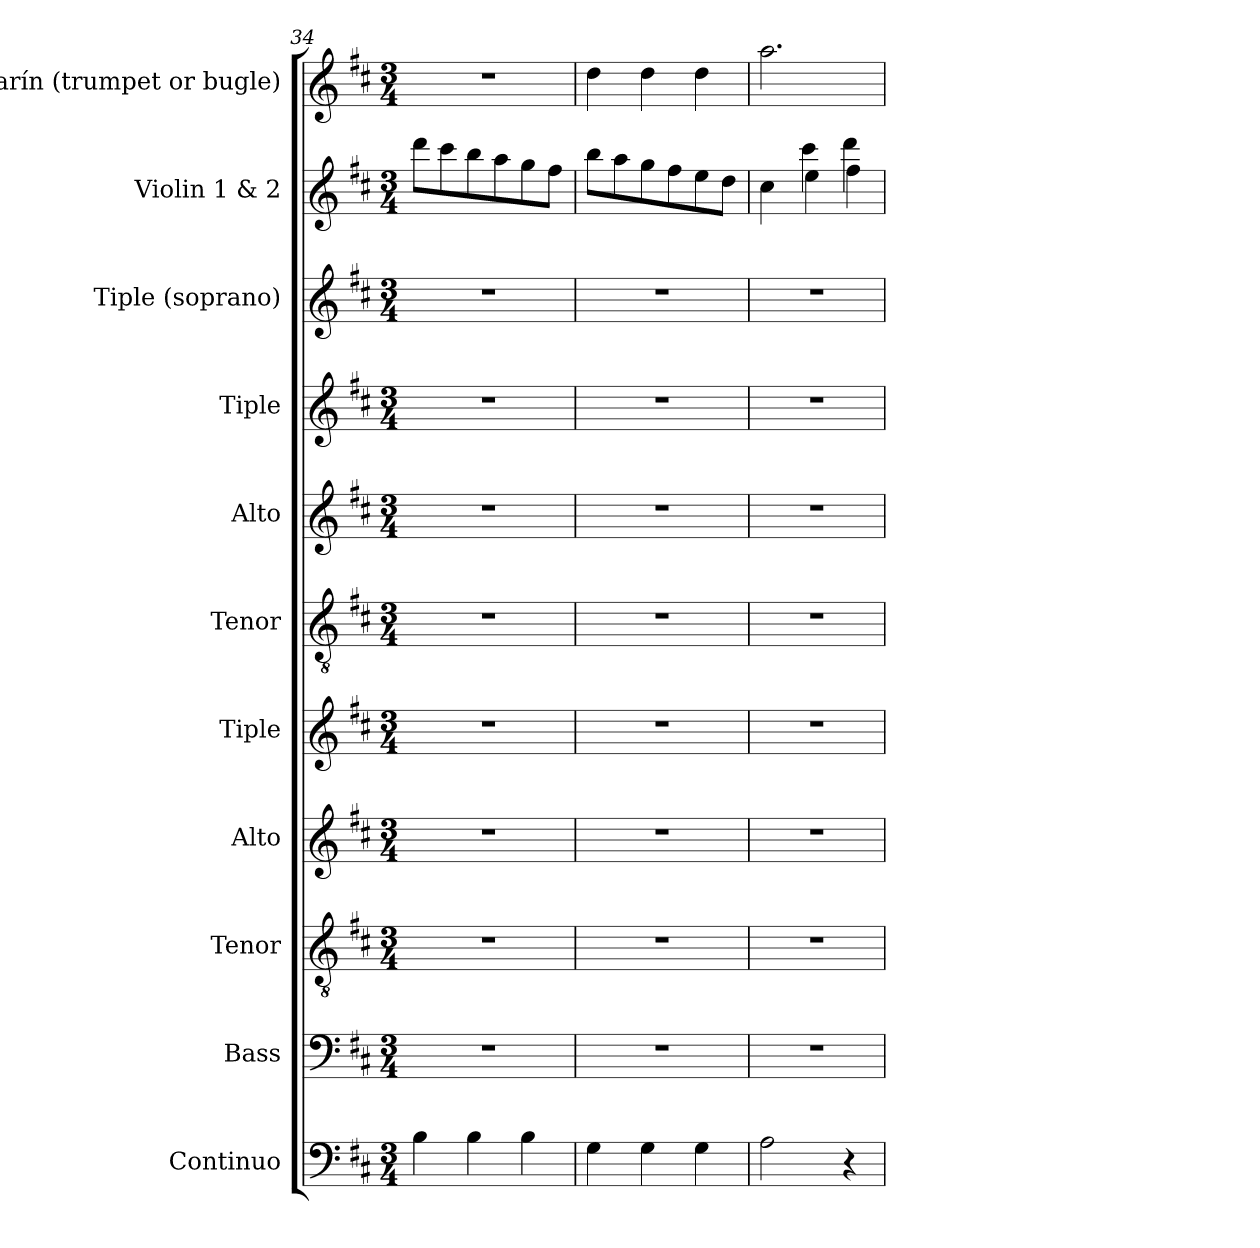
**kern	**kern	**kern	**kern	**kern	**kern	**kern	**kern	**kern	**kern	**kern
*part11	*part10	*part9	*part8	*part7	*part6	*part5	*part4	*part3	*part2	*part1
*staff11	*staff10	*staff9	*staff8	*staff7	*staff6	*staff5	*staff4	*staff3	*staff2	*staff1
*I"Continuo	*I"Bass	*I"Tenor	*I"Alto	*I"Tiple	*I"Tenor	*I"Alto	*I"Tiple	*I"Tiple (soprano)	*I"Violin 1  & 2	*I"Clarín (trumpet or bugle)
*I'Cont.	*I'B.	*I'T.	*I'A.	*	*I'T.	*I'A.	*	*I'S.	*	*I'Tr.
*clefF4	*clefF4	*clefGv2	*clefG2	*clefG2	*clefGv2	*clefG2	*clefG2	*clefG2	*clefG2	*clefG2
*	*	*ITrd7c12	*	*	*ITrd7c12	*	*	*	*	*
*k[f#c#]	*k[f#c#]	*k[f#c#]	*k[f#c#]	*k[f#c#]	*k[f#c#]	*k[f#c#]	*k[f#c#]	*k[f#c#]	*k[f#c#]	*k[f#c#]
*D:	*D:	*D:	*D:	*D:	*D:	*D:	*D:	*D:	*D:	*D:
*M3/4	*M3/4	*M3/4	*M3/4	*M3/4	*M3/4	*M3/4	*M3/4	*M3/4	*M3/4	*M3/4
=34	=34	=34	=34	=34	=34	=34	=34	=34	=34	=34
!	!LO:N:vis=1	!LO:N:vis=1	!LO:N:vis=1	!LO:N:vis=1	!LO:N:vis=1	!LO:N:vis=1	!LO:N:vis=1	!LO:N:vis=1	!	!LO:N:vis=1
4Bi\	2.r	2.r	2.r	2.r	2.r	2.r	2.r	2.r	8dddi\L	2.r
.	.	.	.	.	.	.	.	.	8ccc#i\	.
4Bi\	.	.	.	.	.	.	.	.	8bbi\	.
.	.	.	.	.	.	.	.	.	8aai\	.
4Bi\	.	.	.	.	.	.	.	.	8ggi\	.
.	.	.	.	.	.	.	.	.	8ff#i\J	.
=35	=35	=35	=35	=35	=35	=35	=35	=35	=35	=35
!	!LO:N:vis=1	!LO:N:vis=1	!LO:N:vis=1	!LO:N:vis=1	!LO:N:vis=1	!LO:N:vis=1	!LO:N:vis=1	!LO:N:vis=1	!	!
4Gi\	2.r	2.r	2.r	2.r	2.r	2.r	2.r	2.r	8bbi\L	4ddi\
.	.	.	.	.	.	.	.	.	8aai\	.
4Gi\	.	.	.	.	.	.	.	.	8ggi\	4ddi\
.	.	.	.	.	.	.	.	.	8ff#i\	.
4Gi\	.	.	.	.	.	.	.	.	8eei\	4ddi\
.	.	.	.	.	.	.	.	.	8ddi\J	.
!!LO:LB:g=z
=36	=36	=36	=36	=36	=36	=36	=36	=36	=36	=36
!	!LO:N:vis=1	!LO:N:vis=1	!LO:N:vis=1	!LO:N:vis=1	!LO:N:vis=1	!LO:N:vis=1	!LO:N:vis=1	!LO:N:vis=1	!	!
*	*	*	*	*	*	*	*	*	*^	*
2Ai\	2.r	2.r	2.r	2.r	2.r	2.r	2.r	2.r	4cc#i\	4ryy	2.aai\
.	.	.	.	.	.	.	.	.	4ccc#i\	4eei\	.
4r	.	.	.	.	.	.	.	.	4dddi\	4ff#i\	.
*	*	*	*	*	*	*	*	*	*v	*v	*
=	=	=	=	=	=	=	=	=	=	=
*-	*-	*-	*-	*-	*-	*-	*-	*-	*-	*-
